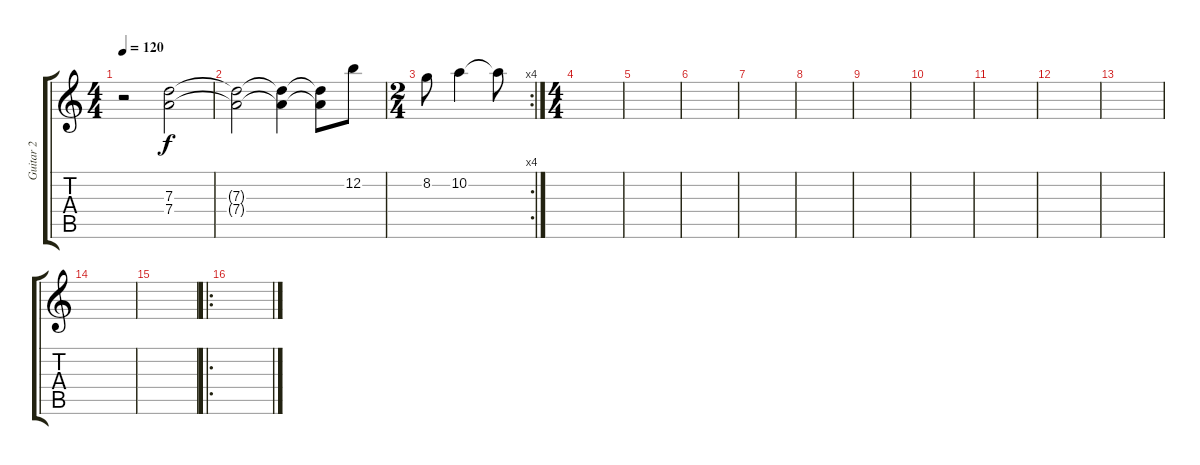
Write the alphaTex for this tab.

\track ("Guitar 2" "Guitar 2") {instrument distortionguitar}
\staff {score tabs}
\tuning (E4 B3 G3 D3 A2 E2) {hide}
\ts (4 4)
\tempo 120
\clef g2
\ks c
r.2{dy f} (7.3 7.4).2{volume 10} |
(7.3{t} 7.4{t}).2 (7.3{t} 7.4{t}).4 (7.3{t} 7.4{t}).8 12.2.8 |
\rc 4
\ts (2 4)
8.2.8 10.2.4 10.2{t}.8 |
\ts (4 4)
|
|
|
|
|
|
|
|
|
|
|
|
\ro
